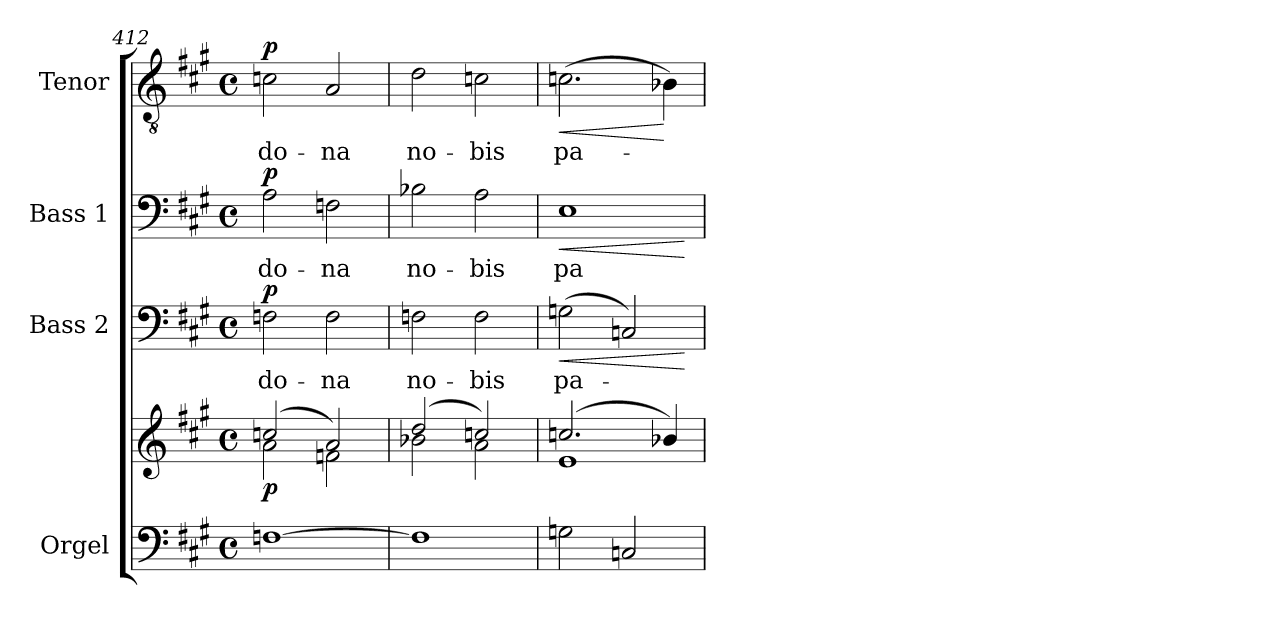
**kern	**kern	**dynam	**kern	**text	**dynam	**kern	**text	**dynam	**kern	**text	**dynam
*part4	*part4	*part4	*part3	*part3	*part3	*part2	*part2	*part2	*part1	*part1	*part1
*staff5	*staff4	*staff4/5	*staff3	*staff3	*staff3	*staff2	*staff2	*staff2	*staff1	*staff1	*staff1
*I"Orgel	*	*	*I"Bass 2	*	*	*I"Bass 1	*	*	*I"Tenor	*	*
*I'Org.	*	*	*I'B2.	*	*	*I'B1.	*	*	*I'T.	*	*
*clefF4	*clefG2	*	*clefF4	*	*	*clefF4	*	*	*clefGv2	*	*
*k[f#c#g#]	*k[f#c#g#]	*	*k[f#c#g#]	*	*	*k[f#c#g#]	*	*	*k[f#c#g#]	*	*
*A:	*A:	*	*A:	*	*	*A:	*	*	*A:	*	*
*M4/4	*M4/4	*	*M4/4	*	*	*M4/4	*	*	*M4/4	*	*
*met(c)	*met(c)	*	*met(c)	*	*	*met(c)	*	*	*met(c)	*	*
=412	=412	=412	=412	=412	=412	=412	=412	=412	=412	=412	=412
*	*^	*	*	*	*	*	*	*	*	*	*
!	!	!	!LO:DY:b	!	!LO:LY:b	!LO:DY:a	!	!LO:LY:b	!LO:DY:a	!	!LO:LY:b	!LO:DY:a
[1Fn	(2ccn/	2a\	p	2Fn\	do-	p	2A\	do-	p	2cn\	do-	p
!	!	!	!	!	!LO:LY:b	!	!	!LO:LY:b	!	!	!LO:LY:b	!
.	2a/)	2fn\	.	2F\	-na	.	2Fn\	-na	.	2A/	-na	.
!!LO:LB:g=z
=413	=413	=413	=413	=413	=413	=413	=413	=413	=413	=413	=413	=413
!	!	!	!	!	!LO:LY:b	!	!	!LO:LY:b	!	!	!LO:LY:b	!
1F]	(2dd/	2b-X\	.	2Fn\	no-	.	2B-X\	no-	.	2d\	no-	.
!	!	!	!	!	!LO:LY:b	!	!	!LO:LY:b	!	!	!LO:LY:b	!
.	2ccn/)	2a\	.	2F\	-bis	.	2A\	-bis	.	2cn\	-bis	.
=414	=414	=414	=414	=414	=414	=414	=414	=414	=414	=414	=414	=414
!	!	!	!	!	!LO:LY:b	!LO:HP:b	!	!LO:LY:b	!LO:HP:b	!	!LO:LY:b	!LO:HP:b
2Gn\	(2.ccn/	1e	.	(>2Gn\	pa-	<	1E	pa-	<	(>2.cn\	pa-	<
2Cn/	.	.	.	2Cn/)	.	.	.	.	.	.	.	.
.	4b-X/)	.	.	.	.	.	.	.	.	4B-X\)	.	[
*	*v	*v	*	*	*	*	*	*	*	*	*	*
.	.	.	.	.	[	.	.	[	.	.	.
=	=	=	=	=	=	=	=	=	=	=	=
*-	*-	*-	*-	*-	*-	*-	*-	*-	*-	*-	*-
